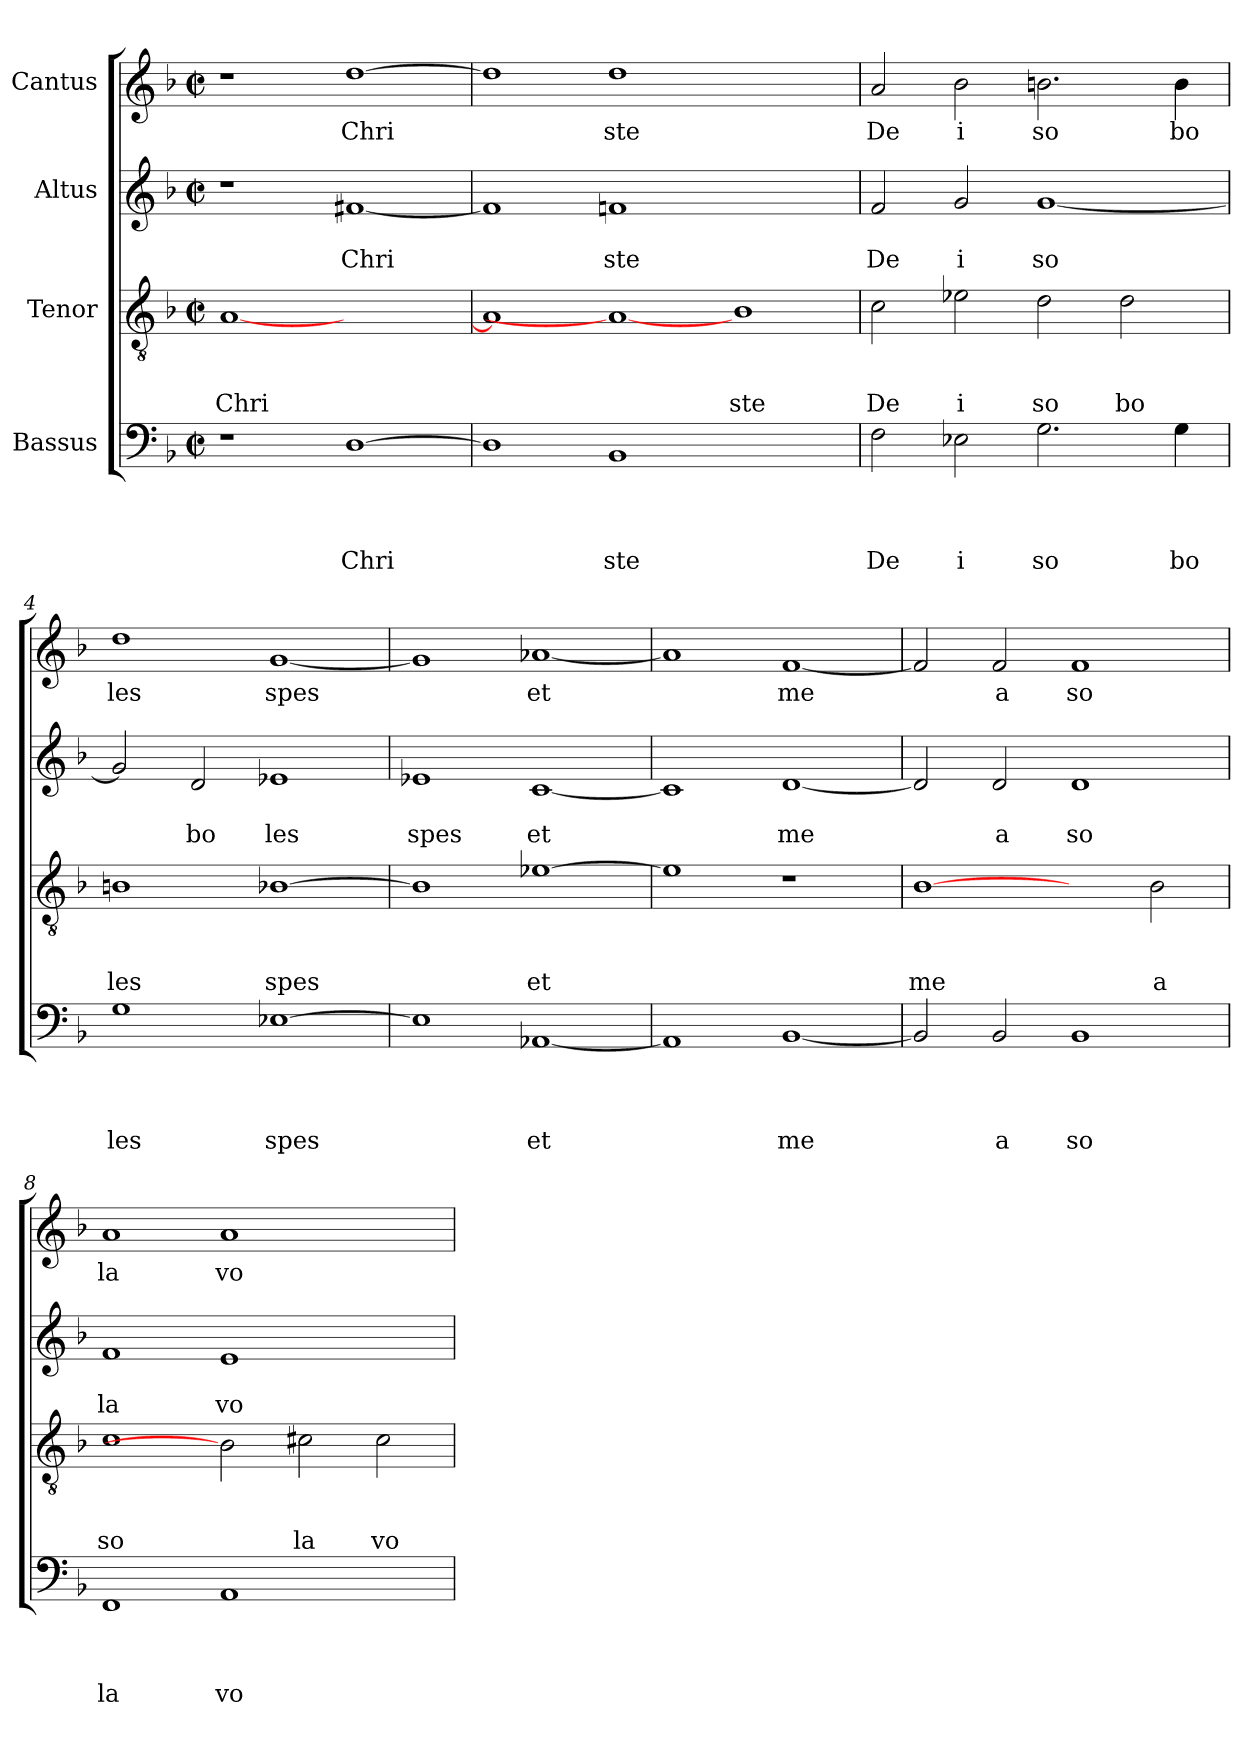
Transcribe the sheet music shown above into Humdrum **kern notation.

**kern	**text	**text	**text	**text	**kern	**text	**text	**text	**kern	**text	**text	**kern	**text
*part4	*part4	*part4	*part4	*part4	*part3	*part3	*part3	*part3	*part2	*part2	*part2	*part1	*part1
*staff4	*staff4	*staff4	*staff4	*staff4	*staff3	*staff3	*staff3	*staff3	*staff2	*staff2	*staff2	*staff1	*staff1
*I"Bassus	*	*	*	*	*I"Tenor	*	*	*	*I"Altus	*	*	*I"Cantus	*
*clefF4	*	*	*	*	*clefGv2	*	*	*	*clefG2	*	*	*clefG2	*
*k[b-]	*	*	*	*	*k[b-]	*	*	*	*k[b-]	*	*	*k[b-]	*
*F:	*	*	*	*	*F:	*	*	*	*F:	*	*	*F:	*
*M2/2	*	*	*	*	*M2/2	*	*	*	*M2/2	*	*	*M2/2	*
*met(c|)	*	*	*	*	*met(c|)	*	*	*	*met(c|)	*	*	*met(c|)	*
=1	=1	=1	=1	=1	=1	=1	=1	=1	=1	=1	=1	=1	=1
!	!	!	!	!	!	!	!	!LO:LY:b	!	!	!	!	!
1r	.	.	.	.	[<1A	.	.	Chri	1r	.	.	1r	.
!	!	!	!	!LO:LY:b	!	!	!	!	!	!	!LO:LY:b	!	!LO:LY:b
[>1D	.	.	.	Chri	1ryy	.	.	.	[<1f#X	.	Chri	[>1dd	Chri
=2	=2	=2	=2	=2	=2	=2	=2	=2	=2	=2	=2	=2	=2
1D]	.	.	.	.	1A]	.	.	.	1f#]	.	.	1dd]	.
!	!	!	!	!LO:LY:b	!	!	!	!	!	!	!LO:LY:b	!	!LO:LY:b
1BB-	.	.	.	ste	1A_	.	.	.	1fn	.	ste	1dd	ste
!	!	!	!	!	!	!	!	!LO:LY:b	!	!	!	!	!
1ryy	.	.	.	.	1B-	.	.	ste	1ryy	.	.	1ryy	.
=3	=3	=3	=3	=3	=3	=3	=3	=3	=3	=3	=3	=3	=3
!	!	!	!	!LO:LY:b	!	!	!	!LO:LY:b	!	!	!LO:LY:b	!	!LO:LY:b
2F\	.	.	.	De	2c\	.	.	De	2f/	.	De	2a/	De
!	!	!	!	!LO:LY:b	!	!	!	!LO:LY:b	!	!	!LO:LY:b	!	!LO:LY:b
2E-X\	.	.	.	i	2e-X\	.	.	i	2g/	.	i	2b-\	i
!	!	!	!	!LO:LY:b	!	!	!	!LO:LY:b	!	!	!LO:LY:b	!	!LO:LY:b
2.G\	.	.	.	so	2d\	.	.	so	[<1g	.	so	2.bn\	so
!	!	!	!	!	!	!	!	!LO:LY:b	!	!	!	!	!
.	.	.	.	.	2d\	.	.	bo	.	.	.	.	.
!	!	!	!	!LO:LY:b	!	!	!	!	!	!	!	!	!LO:LY:b
4G\	.	.	.	bo	.	.	.	.	.	.	.	4b\	bo
=4	=4	=4	=4	=4	=4	=4	=4	=4	=4	=4	=4	=4	=4
!	!	!	!	!LO:LY:b	!	!	!	!LO:LY:b	!	!	!	!	!LO:LY:b
1G	.	.	.	les	1Bn	.	.	les	2g/]	.	.	1dd	les
!	!	!	!	!	!	!	!	!	!	!	!LO:LY:b	!	!
.	.	.	.	.	.	.	.	.	2d/	.	bo	.	.
!	!	!	!	!LO:LY:b	!	!	!	!LO:LY:b	!	!	!LO:LY:b	!	!LO:LY:b
[>1E-X	.	.	.	spes	[>1B-X	.	.	spes	1e-X	.	les	[<1g	spes
=5	=5	=5	=5	=5	=5	=5	=5	=5	=5	=5	=5	=5	=5
!	!	!	!	!	!	!	!	!	!	!	!LO:LY:b	!	!
1E-]	.	.	.	.	1B-]	.	.	.	1e-X	.	spes	1g]	.
!	!	!	!	!LO:LY:b	!	!	!	!LO:LY:b	!	!	!LO:LY:b	!	!LO:LY:b
[<1AA-X	.	.	.	et	[>1e-X	.	.	et	[<1c	.	et	[<1a-X	et
=6	=6	=6	=6	=6	=6	=6	=6	=6	=6	=6	=6	=6	=6
1AA-]	.	.	.	.	1e-]	.	.	.	1c]	.	.	1a-]	.
!	!	!	!	!LO:LY:b	!	!	!	!	!	!	!LO:LY:b	!	!LO:LY:b
[<1BB-	.	.	.	me	1r	.	.	.	[<1d	.	me	[<1f	me
!!LO:LB:g=z
=7	=7	=7	=7	=7	=7	=7	=7	=7	=7	=7	=7	=7	=7
!	!	!	!	!	!	!	!	!LO:LY:b	!	!	!	!	!
2BB-/]	.	.	.	.	[1B-	.	.	me	2d/]	.	.	2f/]	.
!	!	!	!	!LO:LY:b	!	!	!	!	!	!	!LO:LY:b	!	!LO:LY:b
2BB-/	.	.	.	a	.	.	.	.	2d/	.	a	2f/	a
!	!	!	!	!LO:LY:b	!	!	!	!	!	!	!LO:LY:b	!	!LO:LY:b
1BB-	.	.	.	so	2ryy	.	.	.	1d	.	so	1f	so
!	!	!	!	!	!	!	!	!LO:LY:b	!	!	!	!	!
.	.	.	.	.	2B-\	.	.	a	.	.	.	.	.
=8	=8	=8	=8	=8	=8	=8	=8	=8	=8	=8	=8	=8	=8
!	!	!	!	!LO:LY:b	!	!	!	!LO:LY:b	!	!	!LO:LY:b	!	!LO:LY:b
1FF	.	.	.	la	1c	.	.	so	1f	.	la	1a	la
!	!	!	!	!LO:LY:b	!	!	!	!	!	!	!LO:LY:b	!	!LO:LY:b
1AA	.	.	.	vo	2B-]	.	.	.	1e	.	vo	1a	vo
!	!	!	!	!	!	!	!	!LO:LY:b	!	!	!	!	!
.	.	.	.	.	2c#X\	.	.	la	.	.	.	.	.
!	!	!	!	!	!	!	!	!LO:LY:b	!	!	!	!	!
2ryy	.	.	.	.	2c#\	.	.	vo	2ryy	.	.	2ryy	.
=	=	=	=	=	=	=	=	=	=	=	=	=	=
*-	*-	*-	*-	*-	*-	*-	*-	*-	*-	*-	*-	*-	*-
